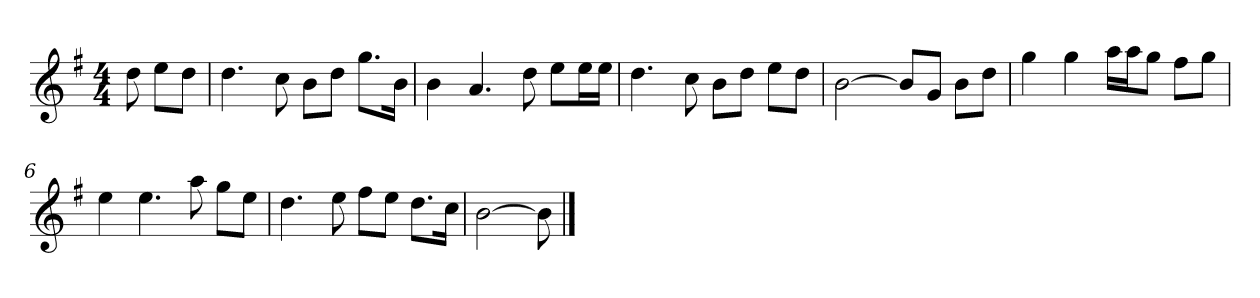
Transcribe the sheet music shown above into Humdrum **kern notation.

**kern
*part1
*staff1
*k[f#]
*M4/4
*MM120
=
8dd
8eeL
8ddJ
=1
4.dd
8cc
8bL
8ddJ
8.ggL
16bJk
=2
4b
4.a
8dd
8eeL
16eeL
16eeJJ
=3
4.dd
8cc
8bL
8ddJ
8eeL
8ddJ
=4
[2b
8bL]
8gJ
8bL
8ddJ
=5
4gg
4gg
16aaLL
16aaJ
8ggJ
8ff#L
8ggJ
=6
4ee
4.ee
8aa
8ggL
8eeJ
=7
4.dd
8ee
8ff#L
8eeJ
8.ddL
16ccJk
=8
[2b
8b]
==
*-
